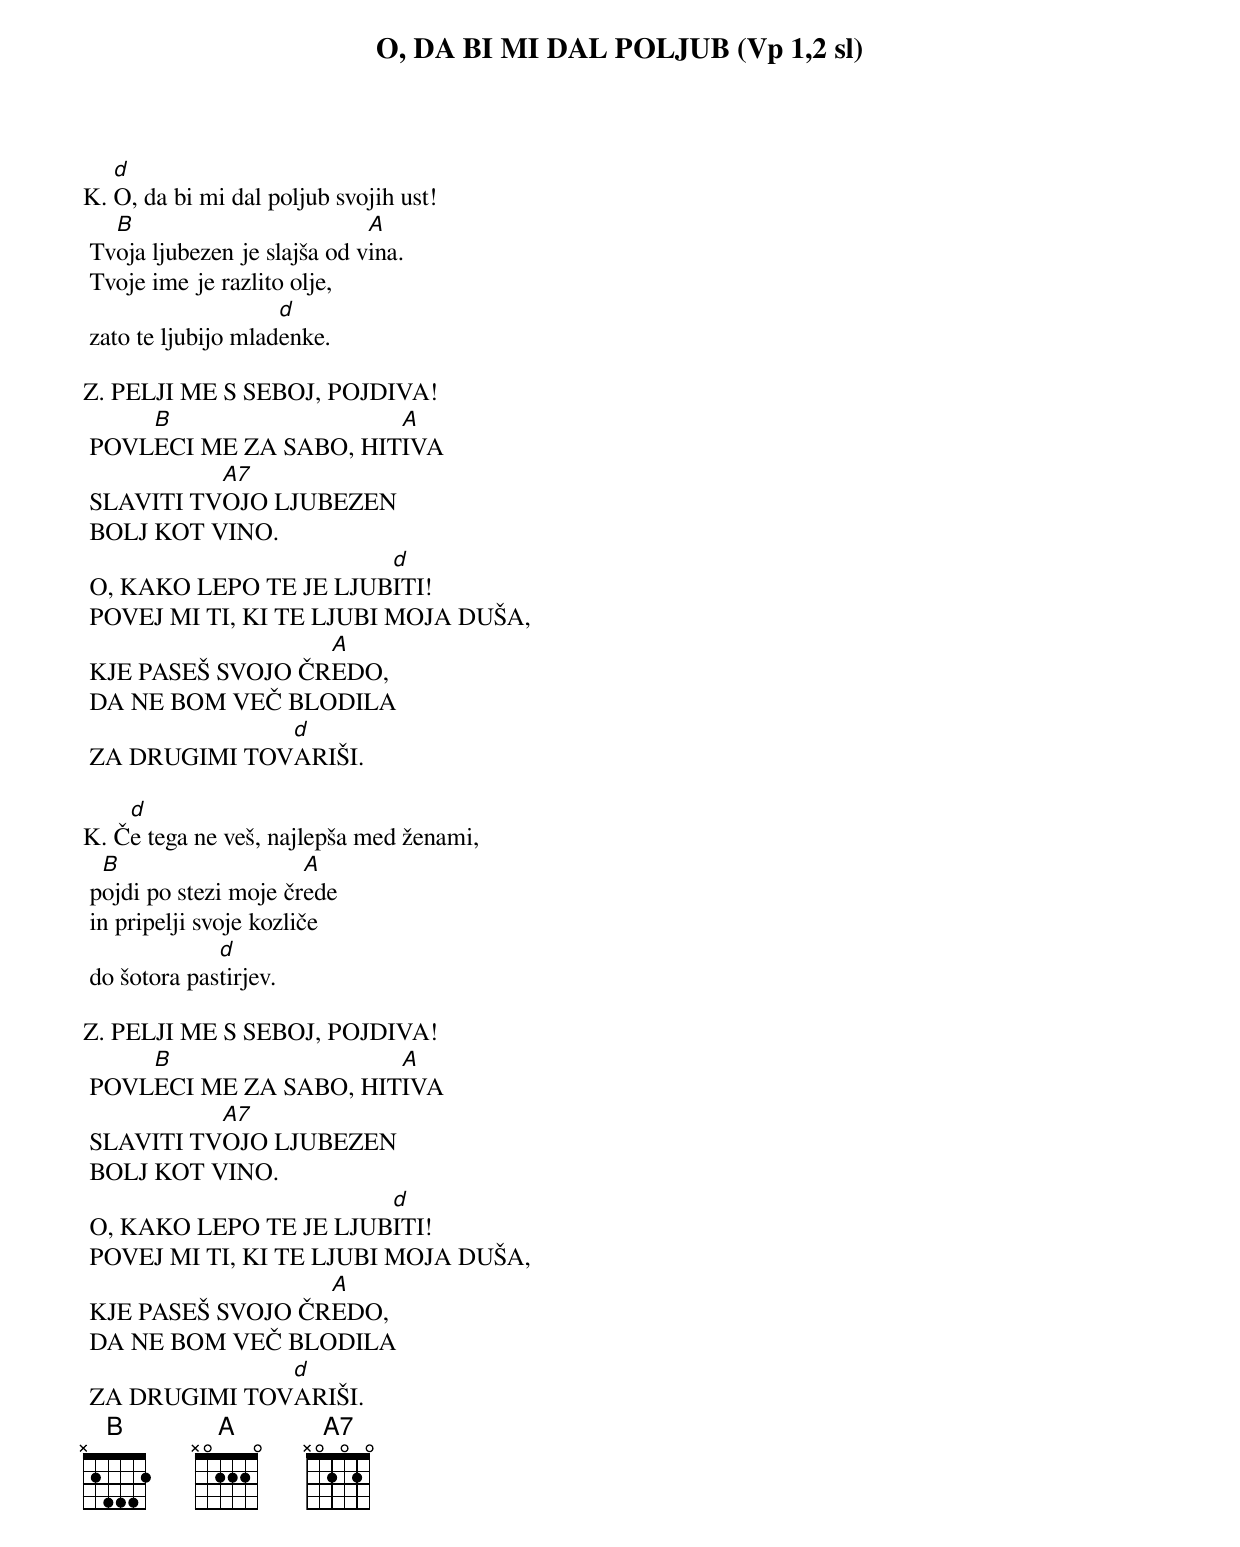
{title: O, DA BI MI DAL POLJUB (Vp 1,2 sl)}

K.	[d]O, da bi mi dal poljub svojih ust!
	Tv[B]oja ljubezen je slajša od v[A]ina.
	Tvoje ime je razlito olje,
	zato te ljubijo mlad[d]enke.

Z.	PELJI ME S SEBOJ, POJDIVA!
	POVL[B]ECI ME ZA SABO, HIT[A]IVA
	SLAVITI TV[A7]OJO LJUBEZEN
	BOLJ KOT VINO.
	O, KAKO LEPO TE JE LJUB[d]ITI!
	POVEJ MI TI, KI TE LJUBI MOJA DUŠA,
	KJE PASEŠ SVOJO ČR[A]EDO,
	DA NE BOM VEČ BLODILA
	ZA DRUGIMI TOV[d]ARIŠI.

K.	Č[d]e tega ne veš, najlepša med ženami,
	p[B]ojdi po stezi moje čr[A]ede
	in pripelji svoje kozliče
	do šotora pas[d]tirjev.

Z.	PELJI ME S SEBOJ, POJDIVA!
	POVL[B]ECI ME ZA SABO, HIT[A]IVA
	SLAVITI TV[A7]OJO LJUBEZEN
	BOLJ KOT VINO.
	O, KAKO LEPO TE JE LJUB[d]ITI!
	POVEJ MI TI, KI TE LJUBI MOJA DUŠA,
	KJE PASEŠ SVOJO ČR[A]EDO,
	DA NE BOM VEČ BLODILA
	ZA DRUGIMI TOV[d]ARIŠI.
